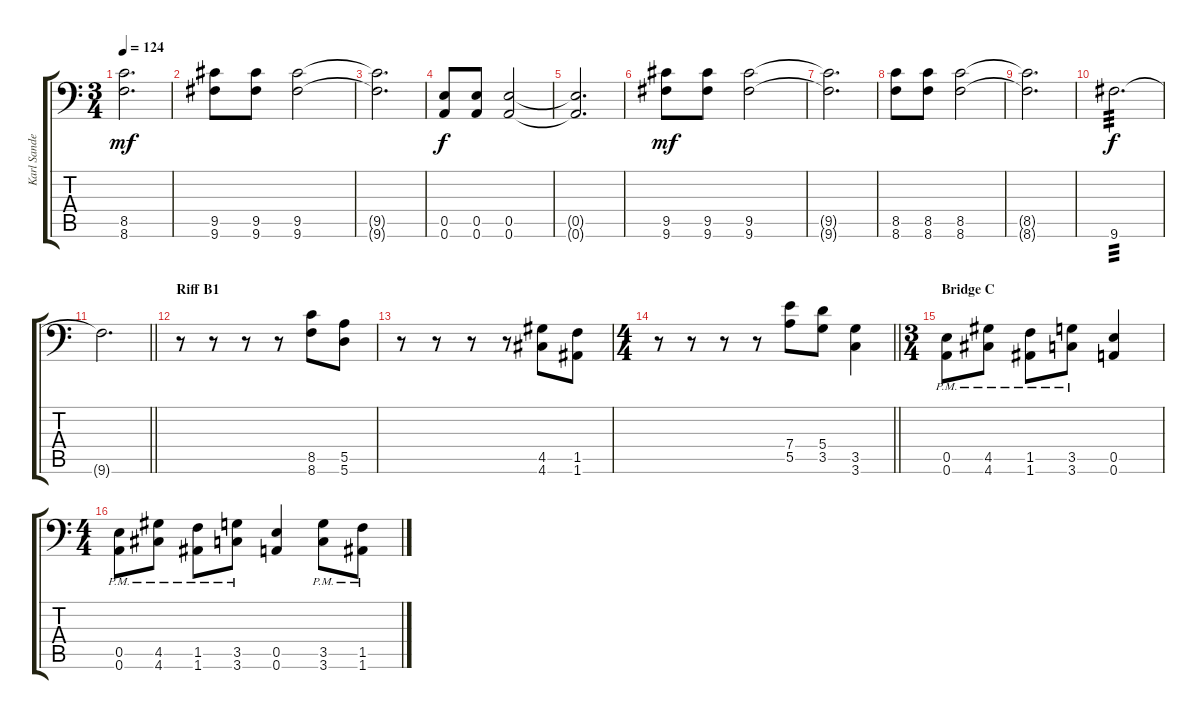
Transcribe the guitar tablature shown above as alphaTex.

\track ("Karl Sanders" "Karl Sande") {instrument overdrivenguitar}
\staff {score tabs}
\tuning (B3 Gb3 D3 A2 E2 A1) {hide}
\ts (3 4)
\tempo 124
\clef f4
\ks c
(8.5{t} 8.6{t}).2{d dy mf} |
(9.5 9.6).8 (9.5 9.6).8 (9.5 9.6).2 |
(9.5{t} 9.6{t}).2{d} |
(0.5 0.6).8{dy f} (0.5 0.6).8 (0.5 0.6).2 |
(0.5{t} 0.6{t}).2{d} |
(9.5 9.6).8{dy mf} (9.5 9.6).8 (9.5 9.6).2 |
(9.5{t} 9.6{t}).2{d} |
(8.5 8.6).8 (8.5 8.6).8 (8.5 8.6).2 |
(8.5{t} 8.6{t}).2{d} |
9.6.2{d tp 3 dy f} |
\barLineRight lightlight
9.6{t}.2{d} |
\section ("" "Riff B1")
r.8 r.8 r.8 r.8 (8.5 8.6).8 (5.5 5.6).8 |
r.8 r.8 r.8 r.8 (4.5 4.6).8 (1.5 1.6).8 |
\ts (4 4)
\barLineRight lightlight
r.8 r.8 r.8 r.8 (7.4 5.5).8 (5.4 3.5).8 (3.5 3.6).4 |
\ts (3 4)
\section ("" "Bridge C")
(0.5{pm} 0.6{pm}).8 (4.5{pm} 4.6{pm}).8 (1.5{pm} 1.6{pm}).8 (3.5{pm} 3.6{pm}).8 (0.5 0.6).4 |
\ts (4 4)
(0.5{pm} 0.6{pm}).8 (4.5{pm} 4.6{pm}).8 (1.5{pm} 1.6{pm}).8 (3.5{pm} 3.6{pm}).8 (0.5 0.6).4 (3.5{pm} 3.6{pm}).8 (1.5{pm} 1.6{pm}).8
